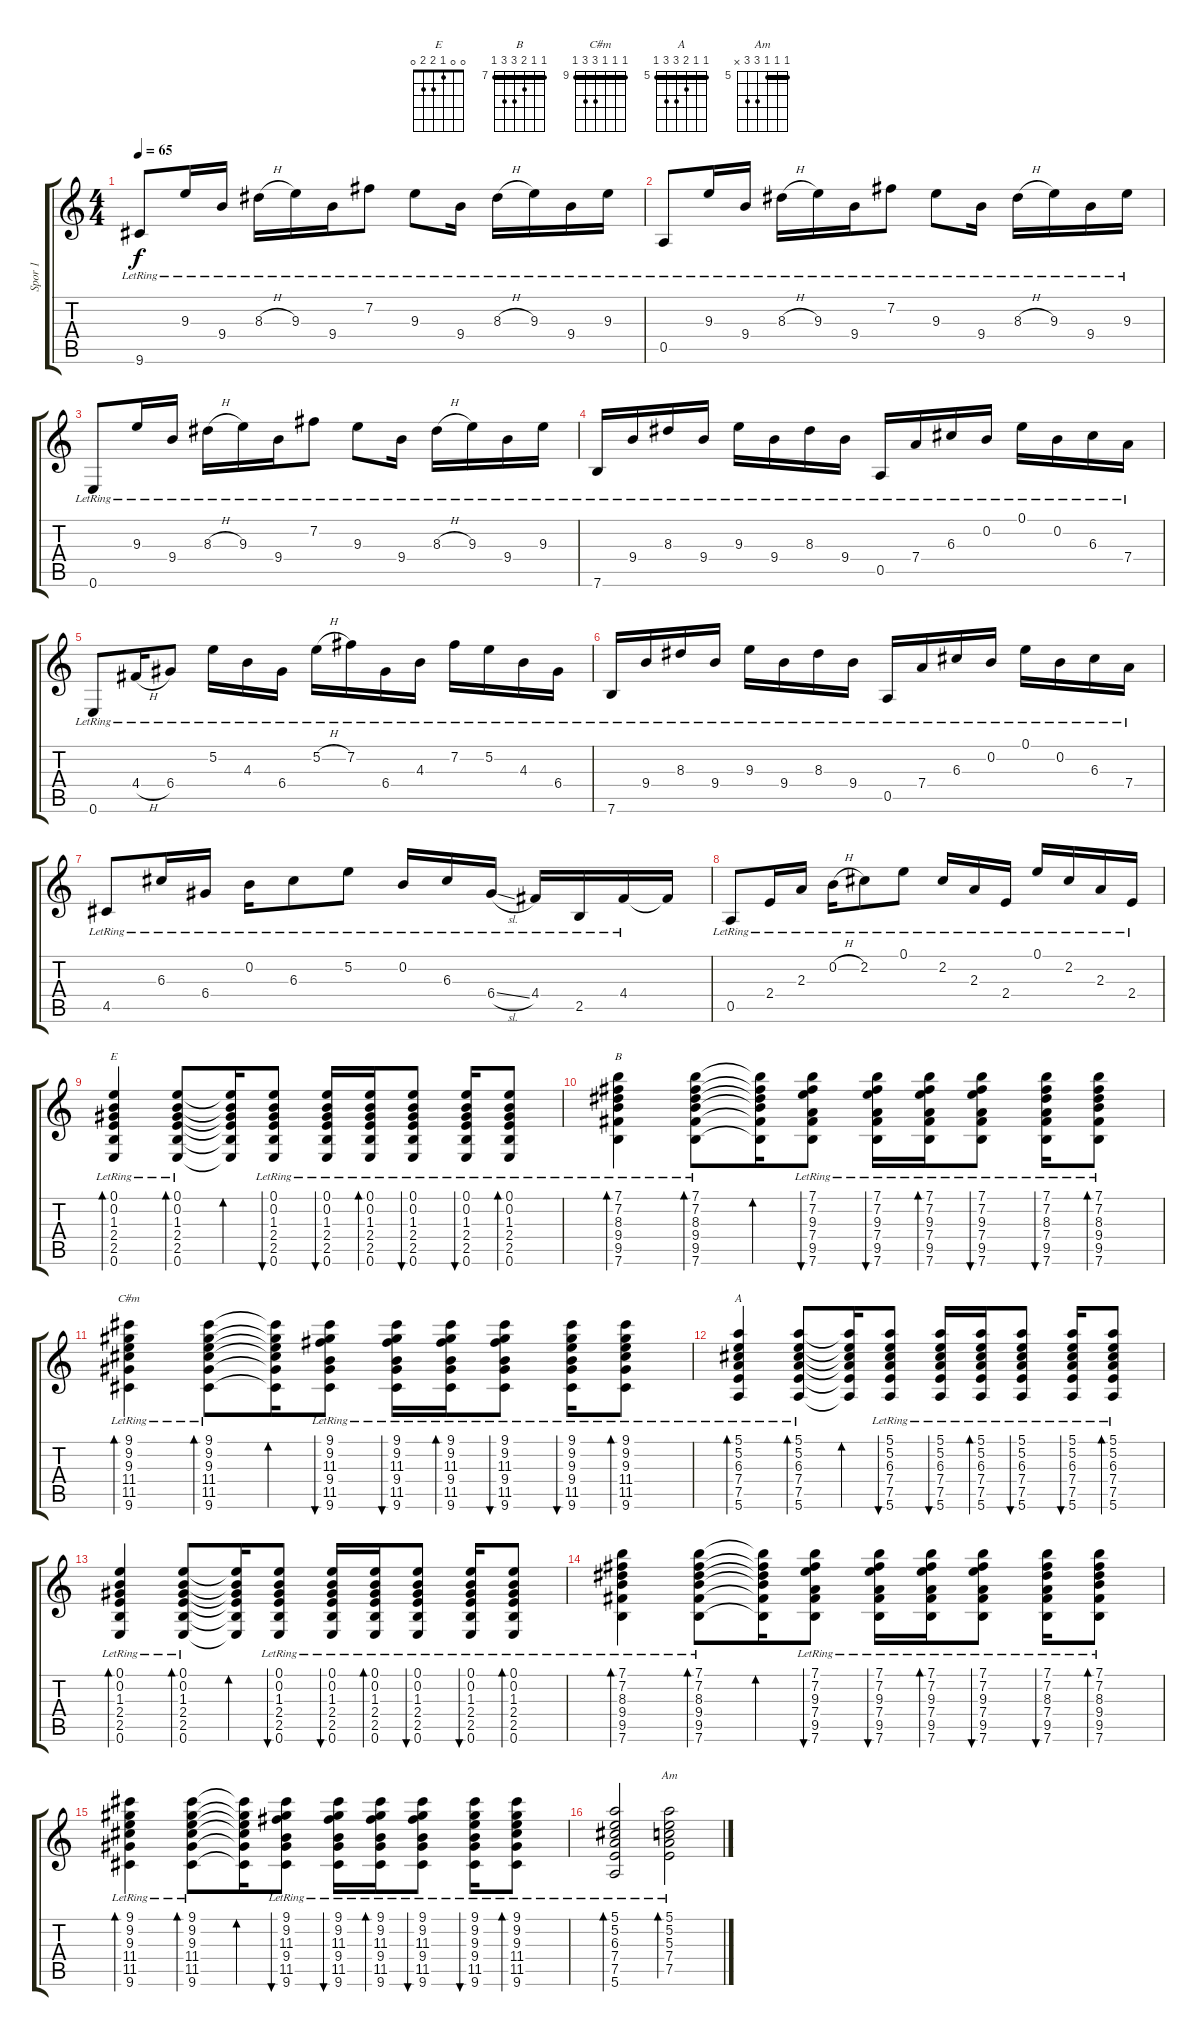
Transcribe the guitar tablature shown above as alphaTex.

\track ("Spor 1" "Spor 1") {instrument acousticguitarnylon}
\staff {score tabs}
\tuning (E4 B3 G3 D3 A2 E2) {hide}
\chord ("E" 0 0 1 2 2 0)
\chord ("B" 7 7 8 9 9 7) {firstfret 7 barre 7}
\chord ("C#m" 9 9 9 11 11 9) {firstfret 9 barre 9}
\chord ("A" 5 5 6 7 7 5) {firstfret 5 barre 5}
\chord ("Am" 5 5 5 7 7 x) {firstfret 5 barre 5}
\ts (4 4)
\tempo 65
\clef g2
\ks c
9.6{lr}.8{dy f} 9.3{lr}.16 9.4{lr}.16 8.3{h lr}.16 9.3{lr}.16 9.4{lr}.16 7.2{lr}.8 9.3{lr}.8 9.4{lr}.16 8.3{h lr}.16 9.3{lr}.16 9.4{lr}.16 9.3{lr}.16 |
0.5{lr}.8 9.3{lr}.16 9.4{lr}.16 8.3{h lr}.16 9.3{lr}.16 9.4{lr}.16 7.2{lr}.8 9.3{lr}.8 9.4{lr}.16 8.3{h lr}.16 9.3{lr}.16 9.4{lr}.16 9.3{lr}.16 |
0.6{lr}.8 9.3{lr}.16 9.4{lr}.16 8.3{h lr}.16 9.3{lr}.16 9.4{lr}.16 7.2{lr}.8 9.3{lr}.8 9.4{lr}.16 8.3{h lr}.16 9.3{lr}.16 9.4{lr}.16 9.3{lr}.16 |
7.6{lr}.16 9.4{lr}.16 8.3{lr}.16 9.4{lr}.16 9.3{lr}.16 9.4{lr}.16 8.3{lr}.16 9.4{lr}.16 0.5{lr}.16 7.4{lr}.16 6.3{lr}.16 0.2{lr}.16 0.1{lr}.16 0.2{lr}.16 6.3{lr}.16 7.4{lr}.16 |
0.6{lr}.8 4.4{h lr}.16 6.4{lr}.8 5.2{lr}.16 4.3{lr}.16 6.4{lr}.16 5.2{h lr}.16 7.2{lr}.16 6.4{lr}.16 4.3{lr}.16 7.2{lr}.16 5.2{lr}.16 4.3{lr}.16 6.4{lr}.16 |
7.6{lr}.16 9.4{lr}.16 8.3{lr}.16 9.4{lr}.16 9.3{lr}.16 9.4{lr}.16 8.3{lr}.16 9.4{lr}.16 0.5{lr}.16 7.4{lr}.16 6.3{lr}.16 0.2{lr}.16 0.1{lr}.16 0.2{lr}.16 6.3{lr}.16 7.4{lr}.16 |
4.5{lr}.8 6.3{lr}.16 6.4{lr}.16 0.2{lr}.16 6.3{lr}.8 5.2{lr}.8 0.2{lr}.16 6.3{lr}.16 6.4{sl lr}.16 4.4{lr}.16 2.5{lr}.16 4.4{lr}.16 4.4{t}.16 |
0.5{lr}.8 2.4{lr}.16 2.3{lr}.16 0.2{h lr}.16 2.2{lr}.8 0.1{lr}.8 2.2{lr}.16 2.3{lr}.16 2.4{lr}.16 0.1{lr}.16 2.2{lr}.16 2.3{lr}.16 2.4{lr}.16 |
(0.1{lr} 0.2{lr} 1.3{lr} 2.4{lr} 2.5{lr} 0.6{lr}).4{bd 30 ch "E"} (0.1{lr} 0.2{lr} 1.3{lr} 2.4{lr} 2.5{lr} 0.6{lr}).8{bd 30} (0.1{t} 0.2{t} 1.3{t} 2.4{t} 2.5{t} 0.6{t}).16{bd 120} (0.1{lr} 0.2{lr} 1.3{lr} 2.4{lr} 2.5{lr} 0.6{lr}).8{bu 30} (0.1{lr} 0.2{lr} 1.3{lr} 2.4{lr} 2.5{lr} 0.6{lr}).16{bu 30} (0.1{lr} 0.2{lr} 1.3{lr} 2.4{lr} 2.5{lr} 0.6{lr}).16{bd 30} (0.1{lr} 0.2{lr} 1.3{lr} 2.4{lr} 2.5{lr} 0.6{lr}).8{bu 30} (0.1{lr} 0.2{lr} 1.3{lr} 2.4{lr} 2.5{lr} 0.6{lr}).16{bu 30} (0.1{lr} 0.2{lr} 1.3{lr} 2.4{lr} 2.5{lr} 0.6{lr}).8{bd 30} |
(7.1{lr} 7.2{lr} 8.3{lr} 9.4{lr} 9.5{lr} 7.6{lr}).4{bd 30 ch "B"} (7.1{lr} 7.2{lr} 8.3{lr} 9.4{lr} 9.5{lr} 7.6{lr}).8{bd 30} (7.1{t} 7.2{t} 8.3{t} 9.4{t} 9.5{t} 7.6{t}).16{bd 120} (7.1{lr} 7.2{lr} 9.3{lr} 7.4{lr} 9.5{lr} 7.6{lr}).8{bu 30} (7.1{lr} 7.2{lr} 9.3{lr} 7.4{lr} 9.5{lr} 7.6{lr}).16{bu 30} (7.1{lr} 7.2{lr} 9.3{lr} 7.4{lr} 9.5{lr} 7.6{lr}).16{bd 30} (7.1{lr} 7.2{lr} 9.3{lr} 7.4{lr} 9.5{lr} 7.6{lr}).8{bu 30} (7.1{lr} 7.2{lr} 8.3{lr} 7.4{lr} 9.5{lr} 7.6{lr}).16{bu 30} (7.1{lr} 7.2{lr} 8.3{lr} 9.4{lr} 9.5{lr} 7.6{lr}).8{bd 30} |
(9.1{lr} 9.2{lr} 9.3{lr} 11.4{lr} 11.5{lr} 9.6{lr}).4{bd 30 ch "C#m"} (9.1{lr} 9.2{lr} 9.3{lr} 11.4{lr} 11.5{lr} 9.6{lr}).8{bd 30} (9.1{t} 9.2{t} 9.3{t} 11.4{t} 11.5{t} 9.6{t}).16{bd 120} (9.1{lr} 9.2{lr} 11.3{lr} 9.4{lr} 11.5{lr} 9.6{lr}).8{bu 30} (9.1{lr} 9.2{lr} 11.3{lr} 9.4{lr} 11.5{lr} 9.6{lr}).16{bu 30} (9.1{lr} 9.2{lr} 11.3{lr} 9.4{lr} 11.5{lr} 9.6{lr}).16{bd 30} (9.1{lr} 9.2{lr} 11.3{lr} 9.4{lr} 11.5{lr} 9.6{lr}).8{bu 30} (9.1{lr} 9.2{lr} 9.3{lr} 9.4{lr} 11.5{lr} 9.6{lr}).16{bu 30} (9.1{lr} 9.2{lr} 9.3{lr} 11.4{lr} 11.5{lr} 9.6{lr}).8{bd 30} |
(5.1{lr} 5.2{lr} 6.3{lr} 7.4{lr} 7.5{lr} 5.6{lr}).4{bd 30 ch "A"} (5.1{lr} 5.2{lr} 6.3{lr} 7.4{lr} 7.5{lr} 5.6{lr}).8{bd 30} (5.1{t} 5.2{t} 6.3{t} 7.4{t} 7.5{t} 5.6{t}).16{bd 120} (5.1{lr} 5.2{lr} 6.3{lr} 7.4{lr} 7.5{lr} 5.6{lr}).8{bu 30} (5.1{lr} 5.2{lr} 6.3{lr} 7.4{lr} 7.5{lr} 5.6{lr}).16{bu 30} (5.1{lr} 5.2{lr} 6.3{lr} 7.4{lr} 7.5{lr} 5.6{lr}).16{bd 30} (5.1{lr} 5.2{lr} 6.3{lr} 7.4{lr} 7.5{lr} 5.6{lr}).8{bu 30} (5.1{lr} 5.2{lr} 6.3{lr} 7.4{lr} 7.5{lr} 5.6{lr}).16{bu 30} (5.1{lr} 5.2{lr} 6.3{lr} 7.4{lr} 7.5{lr} 5.6{lr}).8{bd 30} |
(0.1{lr} 0.2{lr} 1.3{lr} 2.4{lr} 2.5{lr} 0.6{lr}).4{bd 30} (0.1{lr} 0.2{lr} 1.3{lr} 2.4{lr} 2.5{lr} 0.6{lr}).8{bd 30} (0.1{t} 0.2{t} 1.3{t} 2.4{t} 2.5{t} 0.6{t}).16{bd 120} (0.1{lr} 0.2{lr} 1.3{lr} 2.4{lr} 2.5{lr} 0.6{lr}).8{bu 30} (0.1{lr} 0.2{lr} 1.3{lr} 2.4{lr} 2.5{lr} 0.6{lr}).16{bu 30} (0.1{lr} 0.2{lr} 1.3{lr} 2.4{lr} 2.5{lr} 0.6{lr}).16{bd 30} (0.1{lr} 0.2{lr} 1.3{lr} 2.4{lr} 2.5{lr} 0.6{lr}).8{bu 30} (0.1{lr} 0.2{lr} 1.3{lr} 2.4{lr} 2.5{lr} 0.6{lr}).16{bu 30} (0.1{lr} 0.2{lr} 1.3{lr} 2.4{lr} 2.5{lr} 0.6{lr}).8{bd 30} |
(7.1{lr} 7.2{lr} 8.3{lr} 9.4{lr} 9.5{lr} 7.6{lr}).4{bd 30} (7.1{lr} 7.2{lr} 8.3{lr} 9.4{lr} 9.5{lr} 7.6{lr}).8{bd 30} (7.1{t} 7.2{t} 8.3{t} 9.4{t} 9.5{t} 7.6{t}).16{bd 120} (7.1{lr} 7.2{lr} 9.3{lr} 7.4{lr} 9.5{lr} 7.6{lr}).8{bu 30} (7.1{lr} 7.2{lr} 9.3{lr} 7.4{lr} 9.5{lr} 7.6{lr}).16{bu 30} (7.1{lr} 7.2{lr} 9.3{lr} 7.4{lr} 9.5{lr} 7.6{lr}).16{bd 30} (7.1{lr} 7.2{lr} 9.3{lr} 7.4{lr} 9.5{lr} 7.6{lr}).8{bu 30} (7.1{lr} 7.2{lr} 8.3{lr} 7.4{lr} 9.5{lr} 7.6{lr}).16{bu 30} (7.1{lr} 7.2{lr} 8.3{lr} 9.4{lr} 9.5{lr} 7.6{lr}).8{bd 30} |
(9.1{lr} 9.2{lr} 9.3{lr} 11.4{lr} 11.5{lr} 9.6{lr}).4{bd 30} (9.1{lr} 9.2{lr} 9.3{lr} 11.4{lr} 11.5{lr} 9.6{lr}).8{bd 30} (9.1{t} 9.2{t} 9.3{t} 11.4{t} 11.5{t} 9.6{t}).16{bd 120} (9.1{lr} 9.2{lr} 11.3{lr} 9.4{lr} 11.5{lr} 9.6{lr}).8{bu 30} (9.1{lr} 9.2{lr} 11.3{lr} 9.4{lr} 11.5{lr} 9.6{lr}).16{bu 30} (9.1{lr} 9.2{lr} 11.3{lr} 9.4{lr} 11.5{lr} 9.6{lr}).16{bd 30} (9.1{lr} 9.2{lr} 11.3{lr} 9.4{lr} 11.5{lr} 9.6{lr}).8{bu 30} (9.1{lr} 9.2{lr} 9.3{lr} 9.4{lr} 11.5{lr} 9.6{lr}).16{bu 30} (9.1{lr} 9.2{lr} 9.3{lr} 11.4{lr} 11.5{lr} 9.6{lr}).8{bd 30} |
(5.1{lr} 5.2{lr} 6.3{lr} 7.4{lr} 7.5{lr} 5.6{lr}).2{bd 120} (5.1 5.2{lr} 5.3{lr} 7.4{lr} 7.5{lr}).2{bd 120 ch "Am"}
